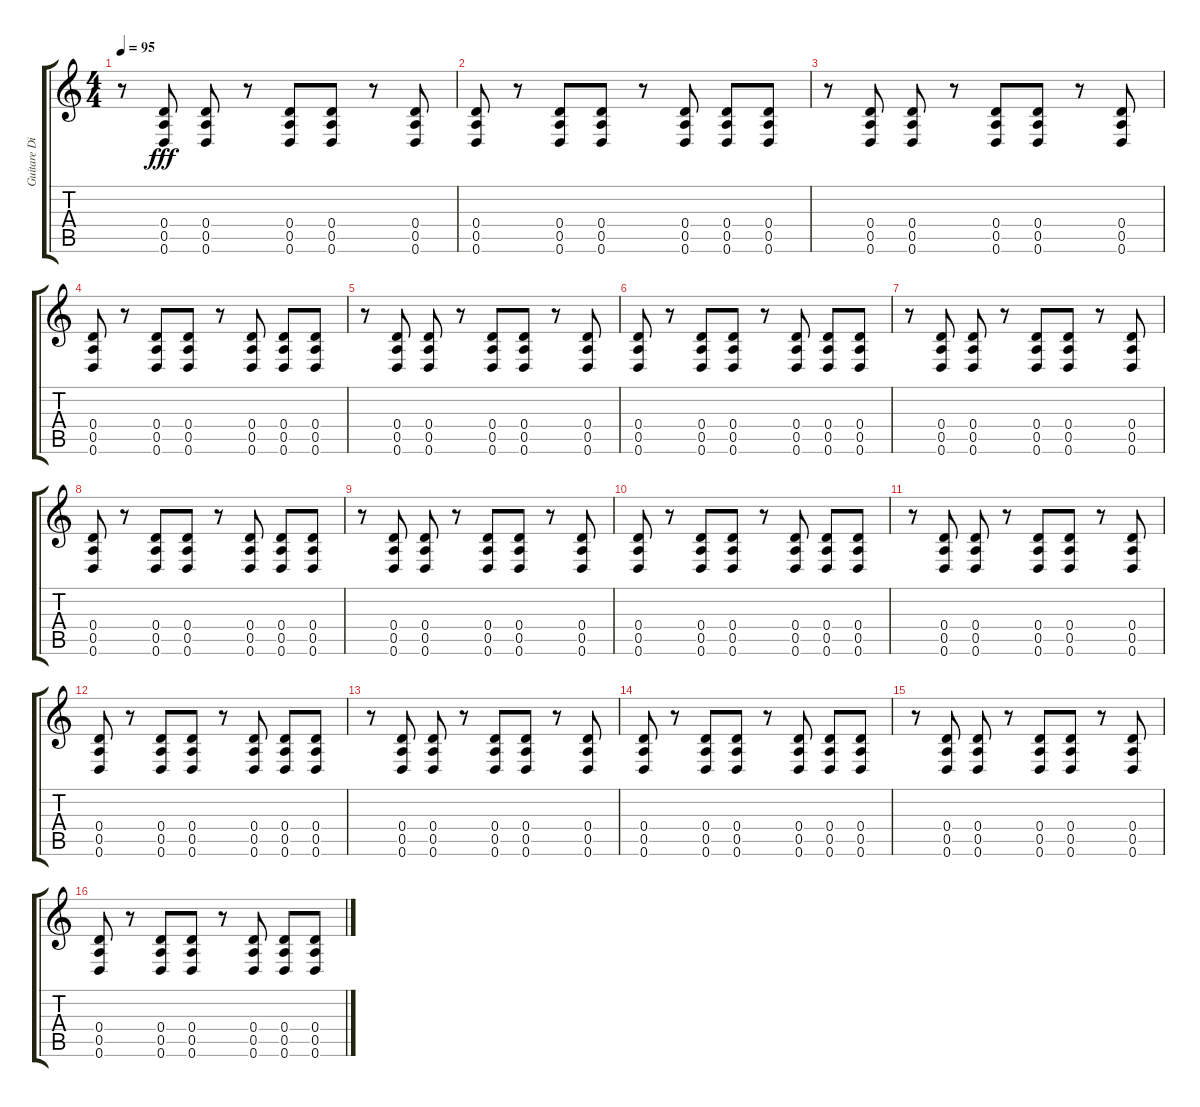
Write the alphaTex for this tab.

\track ("Guitare Disto 1" "Guitare Di") {instrument distortionguitar}
\staff {score tabs}
\tuning (E4 B3 G3 D3 A2 D2) {hide}
\ts (4 4)
\tempo 95
\clef g2
\ks c
r.8{dy fff} (0.4 0.5 0.6).8 (0.4 0.5 0.6).8 r.8 (0.4 0.5 0.6).8 (0.4 0.5 0.6).8 r.8 (0.4 0.5 0.6).8 |
(0.4 0.5 0.6).8 r.8 (0.4 0.5 0.6).8 (0.4 0.5 0.6).8 r.8 (0.4 0.5 0.6).8 (0.4 0.5 0.6).8 (0.4 0.5 0.6).8 |
r.8 (0.4 0.5 0.6).8 (0.4 0.5 0.6).8 r.8 (0.4 0.5 0.6).8 (0.4 0.5 0.6).8 r.8 (0.4 0.5 0.6).8 |
(0.4 0.5 0.6).8 r.8 (0.4 0.5 0.6).8 (0.4 0.5 0.6).8 r.8 (0.4 0.5 0.6).8 (0.4 0.5 0.6).8 (0.4 0.5 0.6).8 |
r.8 (0.4 0.5 0.6).8 (0.4 0.5 0.6).8 r.8 (0.4 0.5 0.6).8 (0.4 0.5 0.6).8 r.8 (0.4 0.5 0.6).8 |
(0.4 0.5 0.6).8 r.8 (0.4 0.5 0.6).8 (0.4 0.5 0.6).8 r.8 (0.4 0.5 0.6).8 (0.4 0.5 0.6).8 (0.4 0.5 0.6).8 |
r.8 (0.4 0.5 0.6).8 (0.4 0.5 0.6).8 r.8 (0.4 0.5 0.6).8 (0.4 0.5 0.6).8 r.8 (0.4 0.5 0.6).8 |
(0.4 0.5 0.6).8 r.8 (0.4 0.5 0.6).8 (0.4 0.5 0.6).8 r.8 (0.4 0.5 0.6).8 (0.4 0.5 0.6).8 (0.4 0.5 0.6).8 |
r.8 (0.4 0.5 0.6).8 (0.4 0.5 0.6).8 r.8 (0.4 0.5 0.6).8 (0.4 0.5 0.6).8 r.8 (0.4 0.5 0.6).8 |
(0.4 0.5 0.6).8 r.8 (0.4 0.5 0.6).8 (0.4 0.5 0.6).8 r.8 (0.4 0.5 0.6).8 (0.4 0.5 0.6).8 (0.4 0.5 0.6).8 |
r.8 (0.4 0.5 0.6).8 (0.4 0.5 0.6).8 r.8 (0.4 0.5 0.6).8 (0.4 0.5 0.6).8 r.8 (0.4 0.5 0.6).8 |
(0.4 0.5 0.6).8 r.8 (0.4 0.5 0.6).8 (0.4 0.5 0.6).8 r.8 (0.4 0.5 0.6).8 (0.4 0.5 0.6).8 (0.4 0.5 0.6).8 |
r.8 (0.4 0.5 0.6).8 (0.4 0.5 0.6).8 r.8 (0.4 0.5 0.6).8 (0.4 0.5 0.6).8 r.8 (0.4 0.5 0.6).8 |
(0.4 0.5 0.6).8 r.8 (0.4 0.5 0.6).8 (0.4 0.5 0.6).8 r.8 (0.4 0.5 0.6).8 (0.4 0.5 0.6).8 (0.4 0.5 0.6).8 |
r.8 (0.4 0.5 0.6).8 (0.4 0.5 0.6).8 r.8 (0.4 0.5 0.6).8 (0.4 0.5 0.6).8 r.8 (0.4 0.5 0.6).8 |
(0.4 0.5 0.6).8 r.8 (0.4 0.5 0.6).8 (0.4 0.5 0.6).8 r.8 (0.4 0.5 0.6).8 (0.4 0.5 0.6).8 (0.4 0.5 0.6).8
